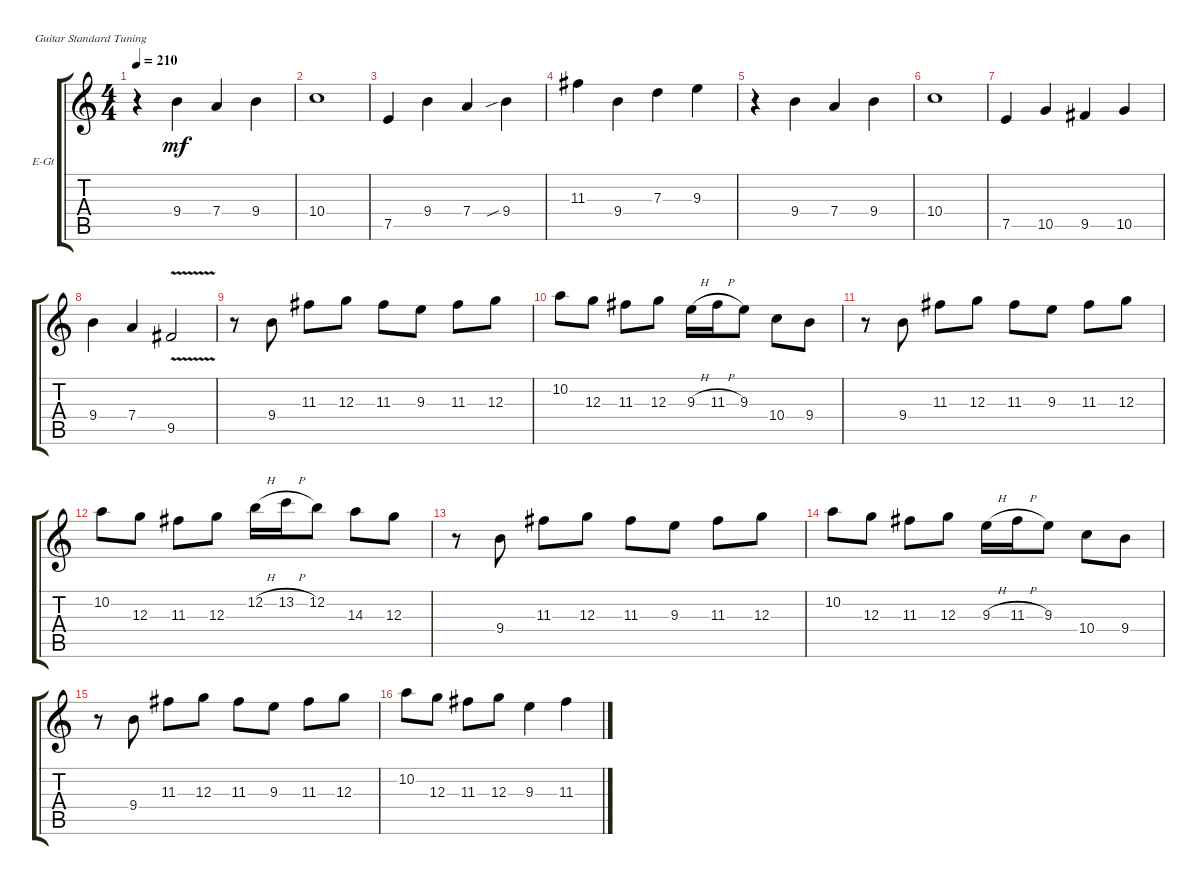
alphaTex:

\bracketExtendMode groupsimilarinstruments
\firstSystemTrackNameOrientation horizontal
\otherSystemsTrackNameOrientation horizontal
\track ("solo" "E-Gt") {instrument distortionguitar}
\staff {score tabs}
\tuning (E4 B3 G3 D3 A2 E2)
\ts (4 4)
\tempo 210
\clef g2
\ks c
r.4{dy mf} 9.4.4 7.4.4 9.4.4 |
10.4.1 |
7.5.4 9.4.4 7.4.4 9.4{sib}.4 |
11.3.4 9.4.4 7.3.4 9.3.4 |
r.4 9.4.4 7.4.4 9.4.4 |
10.4.1 |
7.5.4 10.5.4 9.5.4 10.5.4 |
9.4.4 7.4.4 9.5{v}.2 |
r.8 9.4.8 11.3.8 12.3.8 11.3.8 9.3.8 11.3.8 12.3.8 |
10.2.8 12.3.8 11.3.8 12.3.8 9.3{h}.16 11.3{h}.16 9.3.8 10.4.8 9.4.8 |
r.8 9.4.8 11.3.8 12.3.8 11.3.8 9.3.8 11.3.8 12.3.8 |
10.2.8 12.3.8 11.3.8 12.3.8 12.2{h}.16 13.2{h}.16 12.2.8 14.3.8 12.3.8 |
r.8 9.4.8 11.3.8 12.3.8 11.3.8 9.3.8 11.3.8 12.3.8 |
10.2.8 12.3.8 11.3.8 12.3.8 9.3{h}.16 11.3{h}.16 9.3.8 10.4.8 9.4.8 |
r.8 9.4.8 11.3.8 12.3.8 11.3.8 9.3.8 11.3.8 12.3.8 |
10.2.8 12.3.8 11.3.8 12.3.8 9.3.4 11.3.4
